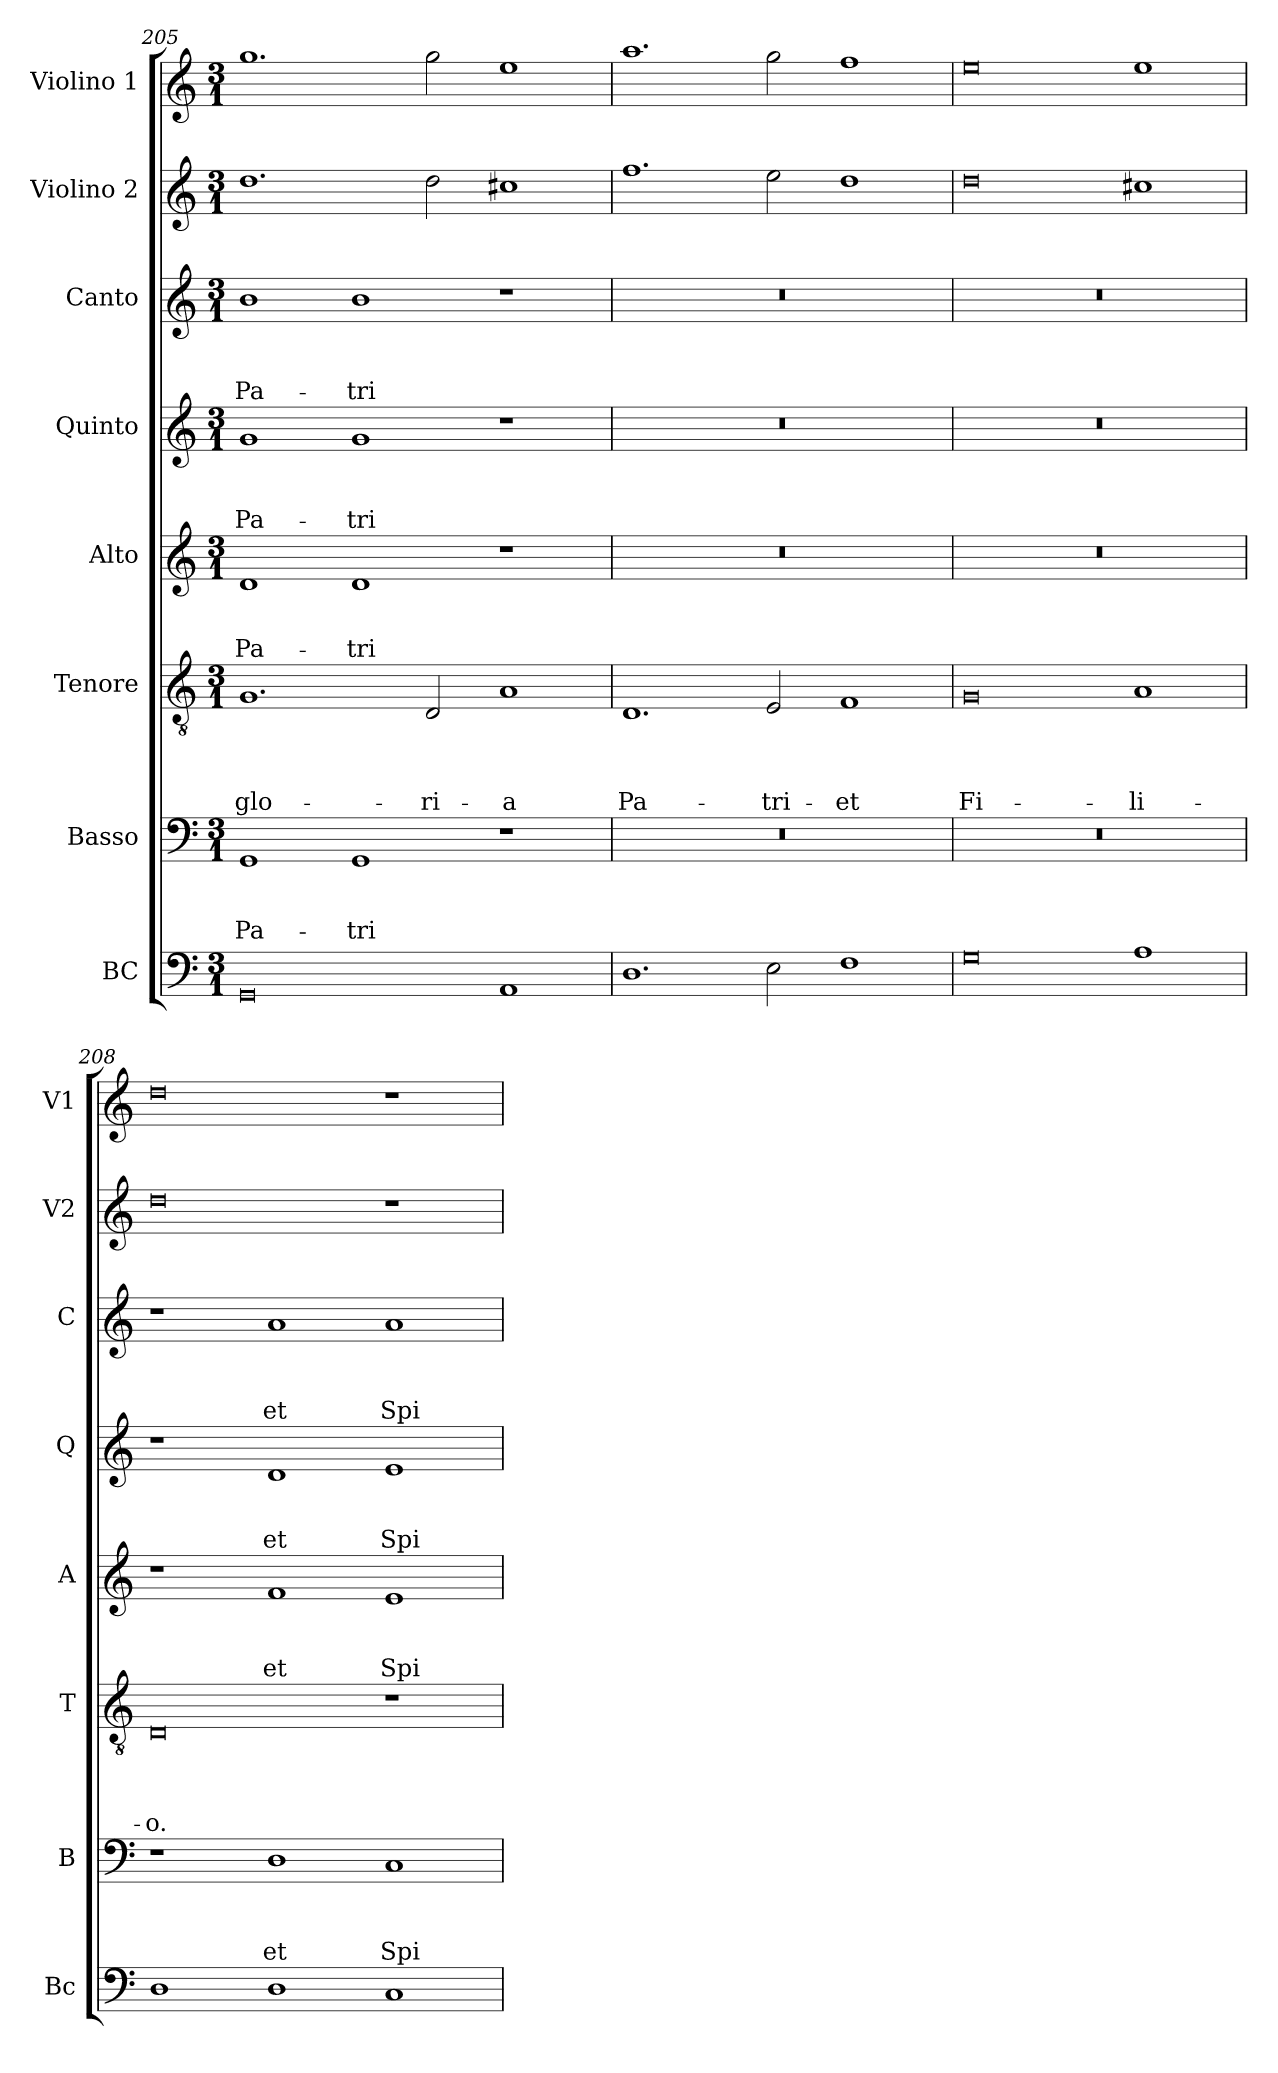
**kern	**kern	**text	**text	**text	**kern	**text	**text	**text	**text	**kern	**text	**text	**text	**kern	**text	**text	**text	**kern	**text	**text	**text	**kern	**kern
*part8	*part7	*part7	*part7	*part7	*part6	*part6	*part6	*part6	*part6	*part5	*part5	*part5	*part5	*part4	*part4	*part4	*part4	*part3	*part3	*part3	*part3	*part2	*part1
*staff8	*staff7	*staff7	*staff7	*staff7	*staff6	*staff6	*staff6	*staff6	*staff6	*staff5	*staff5	*staff5	*staff5	*staff4	*staff4	*staff4	*staff4	*staff3	*staff3	*staff3	*staff3	*staff2	*staff1
*I"BC	*I"Basso	*	*	*	*I"Tenore	*	*	*	*	*I"Alto	*	*	*	*I"Quinto	*	*	*	*I"Canto	*	*	*	*I"Violino 2	*I"Violino 1
*I'Bc	*I'B	*	*	*	*I'T	*	*	*	*	*I'A	*	*	*	*I'Q	*	*	*	*I'C	*	*	*	*I'V2	*I'V1
*clefF4	*clefF4	*	*	*	*clefGv2	*	*	*	*	*clefG2	*	*	*	*clefG2	*	*	*	*clefG2	*	*	*	*clefG2	*clefG2
*k[]	*k[]	*	*	*	*k[]	*	*	*	*	*k[]	*	*	*	*k[]	*	*	*	*k[]	*	*	*	*k[]	*k[]
*C:	*C:	*	*	*	*C:	*	*	*	*	*C:	*	*	*	*C:	*	*	*	*C:	*	*	*	*C:	*C:
*M3/1	*M3/1	*	*	*	*M3/1	*	*	*	*	*M3/1	*	*	*	*M3/1	*	*	*	*M3/1	*	*	*	*M3/1	*M3/1
=205	=205	=205	=205	=205	=205	=205	=205	=205	=205	=205	=205	=205	=205	=205	=205	=205	=205	=205	=205	=205	=205	=205	=205
!	!	!	!	!LO:LY:b	!	!	!	!	!LO:LY:b	!	!	!	!LO:LY:b	!	!	!	!LO:LY:b	!	!	!	!LO:LY:b	!	!
0GG	1GG	.	.	Pa-	1.G	.	.	.	glo-	1d	.	.	Pa-	1g	.	.	Pa-	1b	.	.	Pa-	1.dd	1.gg
!	!	!	!	!LO:LY:b	!	!	!	!	!	!	!	!	!LO:LY:b	!	!	!	!LO:LY:b	!	!	!	!LO:LY:b	!	!
.	1GG	.	.	-tri	.	.	.	.	.	1d	.	.	-tri	1g	.	.	-tri	1b	.	.	-tri	.	.
!	!	!	!	!	!	!	!	!	!LO:LY:b	!	!	!	!	!	!	!	!	!	!	!	!	!	!
.	.	.	.	.	2D/	.	.	.	-ri-	.	.	.	.	.	.	.	.	.	.	.	.	2dd\	2gg\
!	!	!	!	!	!	!	!	!	!LO:LY:b	!	!	!	!	!	!	!	!	!	!	!	!	!	!
1AA	1r	.	.	.	1A	.	.	.	-a	1r	.	.	.	1r	.	.	.	1r	.	.	.	1cc#X	1ee
!!LO:PB:g=z
=206	=206	=206	=206	=206	=206	=206	=206	=206	=206	=206	=206	=206	=206	=206	=206	=206	=206	=206	=206	=206	=206	=206	=206
!	!	!	!	!	!	!	!	!	!LO:LY:b	!	!	!	!	!	!	!	!	!	!	!	!	!	!
1.D	0.r	.	.	.	1.D	.	.	.	Pa-	0.r	.	.	.	0.r	.	.	.	0.r	.	.	.	1.ff	1.aa
!	!	!	!	!	!	!	!	!	!LO:LY:b	!	!	!	!	!	!	!	!	!	!	!	!	!	!
2E\	.	.	.	.	2E/	.	.	.	-tri-	.	.	.	.	.	.	.	.	.	.	.	.	2ee\	2gg\
!	!	!	!	!	!	!	!	!	!LO:LY:b	!	!	!	!	!	!	!	!	!	!	!	!	!	!
1F	.	.	.	.	1F	.	.	.	-et	.	.	.	.	.	.	.	.	.	.	.	.	1dd	1ff
=207	=207	=207	=207	=207	=207	=207	=207	=207	=207	=207	=207	=207	=207	=207	=207	=207	=207	=207	=207	=207	=207	=207	=207
!	!	!	!	!	!	!	!	!	!LO:LY:b	!	!	!	!	!	!	!	!	!	!	!	!	!	!
0G	0.r	.	.	.	0G	.	.	.	Fi-	0.r	.	.	.	0.r	.	.	.	0.r	.	.	.	0dd	0ee
!	!	!	!	!	!	!	!	!	!LO:LY:b	!	!	!	!	!	!	!	!	!	!	!	!	!	!
1A	.	.	.	.	1A	.	.	.	-li-	.	.	.	.	.	.	.	.	.	.	.	.	1cc#X	1ee
=208	=208	=208	=208	=208	=208	=208	=208	=208	=208	=208	=208	=208	=208	=208	=208	=208	=208	=208	=208	=208	=208	=208	=208
!	!	!	!	!	!	!	!	!	!LO:LY:b	!	!	!	!	!	!	!	!	!	!	!	!	!	!
1D	1r	.	.	.	0D	.	.	.	-o.	1r	.	.	.	1r	.	.	.	1r	.	.	.	0dd	0dd
!	!	!	!	!LO:LY:b	!	!	!	!	!	!	!	!	!LO:LY:b	!	!	!	!LO:LY:b	!	!	!	!LO:LY:b	!	!
1D	1D	.	.	et	.	.	.	.	.	1f	.	.	et	1d	.	.	et	1a	.	.	et	.	.
!	!	!	!	!LO:LY:b	!	!	!	!	!	!	!	!	!LO:LY:b	!	!	!	!LO:LY:b	!	!	!	!LO:LY:b	!	!
1C	1C	.	.	Spi-	1r	.	.	.	.	1e	.	.	Spi-	1e	.	.	Spi-	1a	.	.	Spi-	1r	1r
=	=	=	=	=	=	=	=	=	=	=	=	=	=	=	=	=	=	=	=	=	=	=	=
*-	*-	*-	*-	*-	*-	*-	*-	*-	*-	*-	*-	*-	*-	*-	*-	*-	*-	*-	*-	*-	*-	*-	*-
